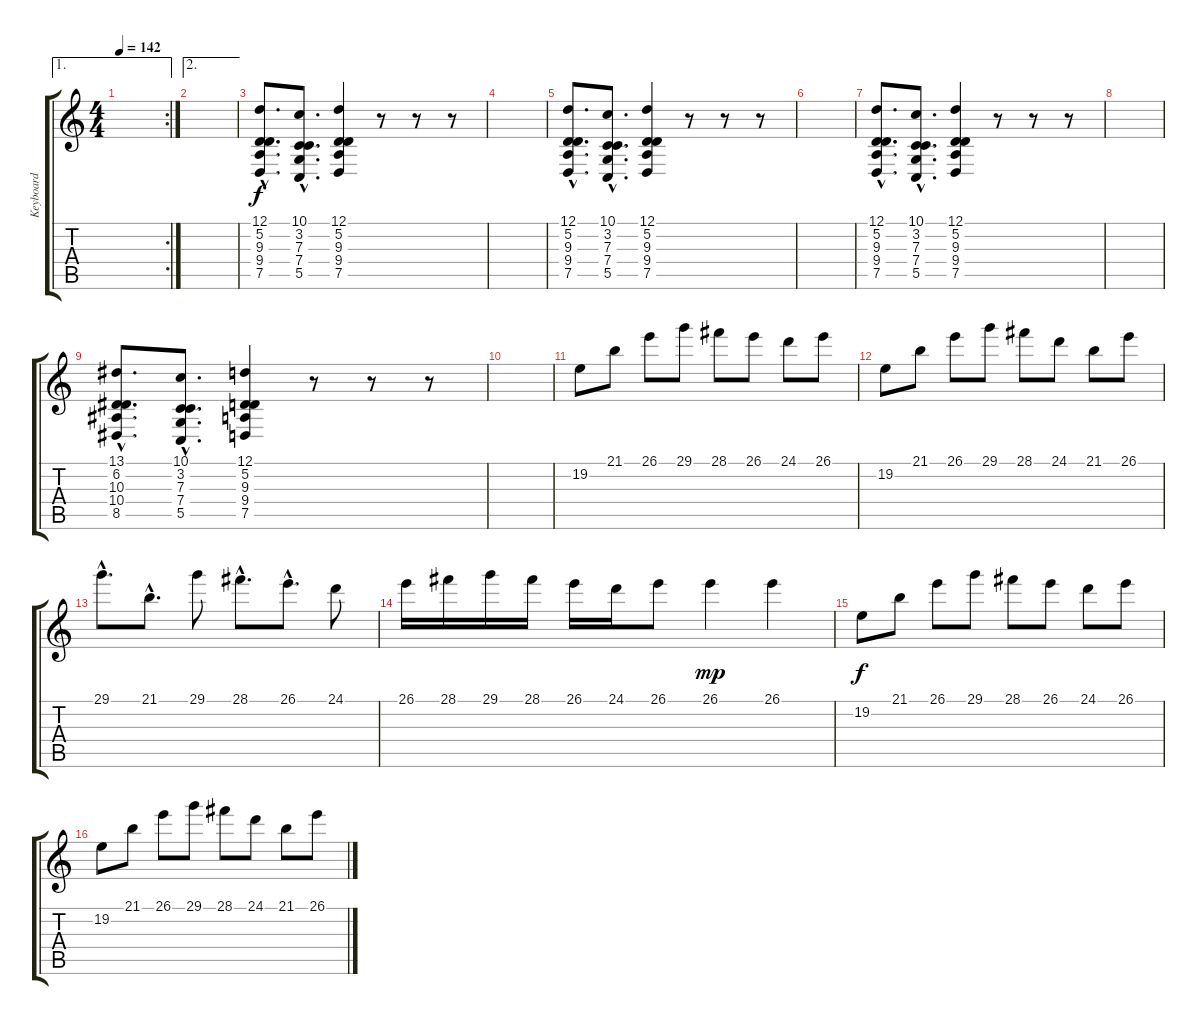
\track ("Keyboard" "Keyboard") {instrument stringensemble1}
\staff {score tabs}
\tuning (D4 A3 F3 C3 G2 D2) {hide}
\ae 1
\rc 2
\ts (4 4)
\tempo 142
\clef g2
\ks c
|
\ae 2
|
(12.1{hac} 5.2{hac} 9.3{hac} 9.4{hac} 7.5{hac}).8{d instrument stringensemble1} (10.1{hac} 3.2{hac} 7.3{hac} 7.4{hac} 5.5{hac}).8{d} (12.1 5.2 9.3 9.4 7.5).4 r.8 r.8 r.8 |
|
(12.1{hac} 5.2{hac} 9.3{hac} 9.4{hac} 7.5{hac}).8{d} (10.1{hac} 3.2{hac} 7.3{hac} 7.4{hac} 5.5{hac}).8{d} (12.1 5.2 9.3 9.4 7.5).4 r.8 r.8 r.8 |
|
(12.1{hac} 5.2{hac} 9.3{hac} 9.4{hac} 7.5{hac}).8{d} (10.1{hac} 3.2{hac} 7.3{hac} 7.4{hac} 5.5{hac}).8{d} (12.1 5.2 9.3 9.4 7.5).4 r.8 r.8 r.8 |
|
(13.1{hac} 6.2{hac} 10.3{hac} 10.4{hac} 8.5{hac}).8{d} (10.1{hac} 3.2{hac} 7.3{hac} 7.4{hac} 5.5{hac}).8{d} (12.1 5.2 9.3 9.4 7.5).4 r.8 r.8 r.8 |
|
19.2.8{volume 16 instrument synthstrings2} 21.1.8 26.1.8 29.1.8 28.1.8 26.1.8 24.1.8 26.1.8 |
19.2.8 21.1.8 26.1.8 29.1.8 28.1.8 24.1.8 21.1.8 26.1.8 |
29.1{hac}.8{d} 21.1{hac}.8{d} 29.1.8 28.1{hac}.8{d} 26.1{hac}.8{d} 24.1.8 |
26.1.16 28.1.16 29.1.16 28.1.16 26.1.16 24.1.16 26.1.8 26.1.4{dy mp} 26.1.4 |
19.2.8{dy f volume 16} 21.1.8 26.1.8 29.1.8 28.1.8 26.1.8 24.1.8 26.1.8 |
19.2.8 21.1.8 26.1.8 29.1.8 28.1.8 24.1.8 21.1.8 26.1.8
